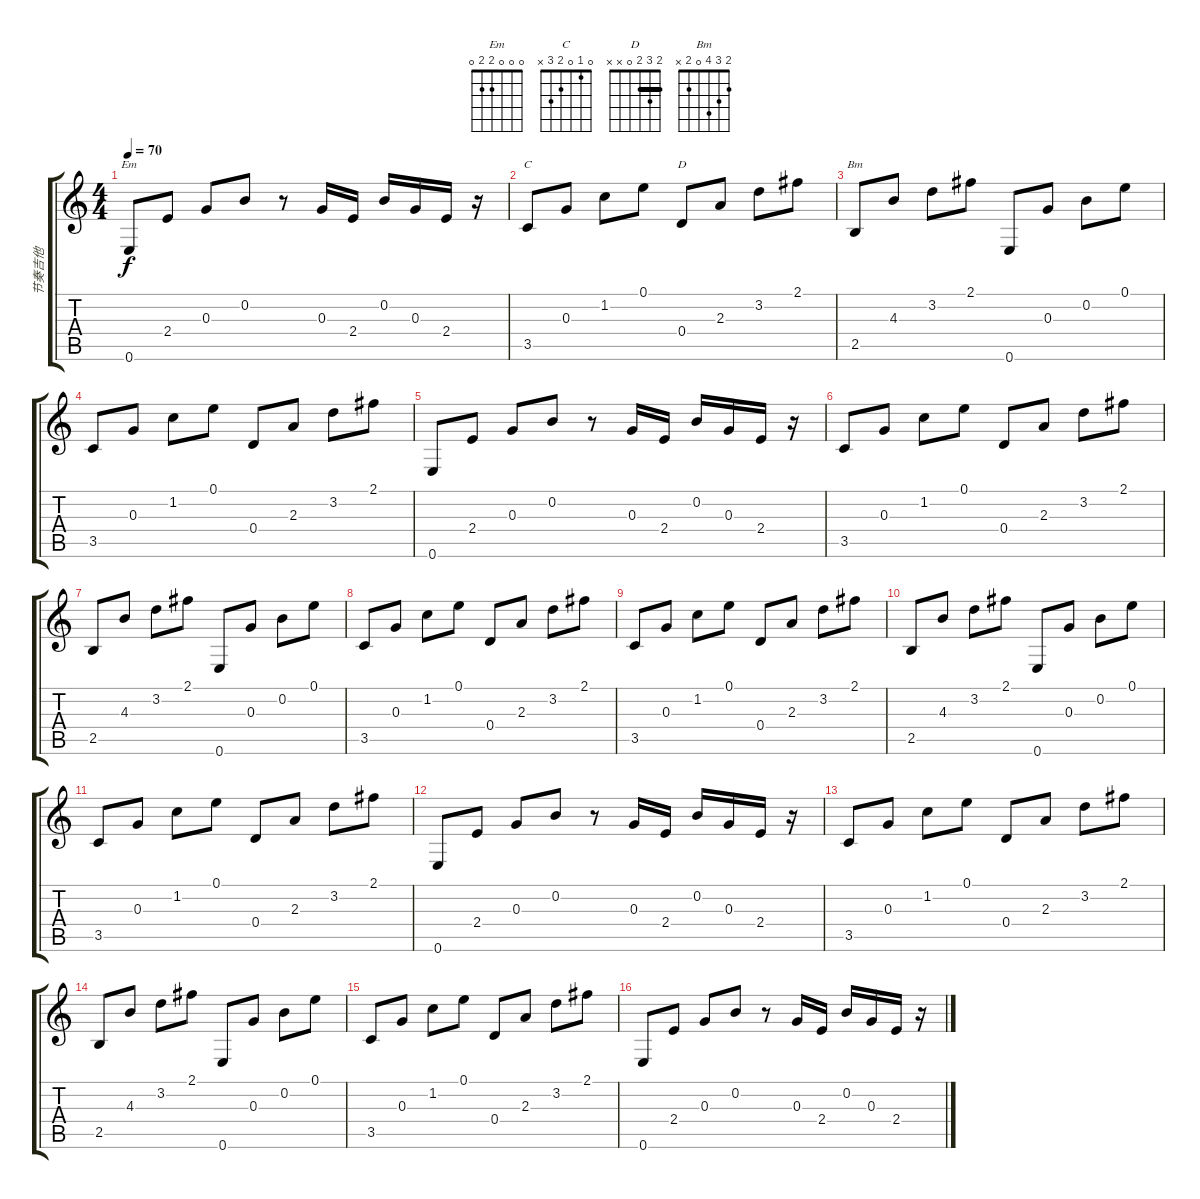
\track ("节奏吉他" "节奏吉他") {instrument acousticguitarsteel}
\staff {score tabs}
\tuning (E4 B3 G3 D3 A2 E2) {hide}
\chord ("Em" 0 0 0 2 2 0)
\chord ("C" 0 1 0 2 3 x)
\chord ("D" 2 3 2 0 x x) {barre 2}
\chord ("Bm" 2 3 4 0 2 x)
\ts (4 4)
\tempo 70
\clef g2
\ks c
0.6.8{ch "Em" dy f} 2.4.8 0.3.8 0.2.8 r.8 0.3.16 2.4.16 0.2.16 0.3.16 2.4.16 r.16 |
3.5.8{ch "C"} 0.3.8 1.2.8 0.1.8 0.4.8{ch "D"} 2.3.8 3.2.8 2.1.8 |
2.5.8{ch "Bm"} 4.3.8 3.2.8 2.1.8 0.6.8 0.3.8 0.2.8 0.1.8 |
3.5.8 0.3.8 1.2.8 0.1.8 0.4.8 2.3.8 3.2.8 2.1.8 |
0.6.8 2.4.8 0.3.8 0.2.8 r.8 0.3.16 2.4.16 0.2.16 0.3.16 2.4.16 r.16 |
3.5.8 0.3.8 1.2.8 0.1.8 0.4.8 2.3.8 3.2.8 2.1.8 |
2.5.8 4.3.8 3.2.8 2.1.8 0.6.8 0.3.8 0.2.8 0.1.8 |
3.5.8 0.3.8 1.2.8 0.1.8 0.4.8 2.3.8 3.2.8 2.1.8 |
3.5.8 0.3.8 1.2.8 0.1.8 0.4.8 2.3.8 3.2.8 2.1.8 |
2.5.8 4.3.8 3.2.8 2.1.8 0.6.8 0.3.8 0.2.8 0.1.8 |
3.5.8 0.3.8 1.2.8 0.1.8 0.4.8 2.3.8 3.2.8 2.1.8 |
0.6.8 2.4.8 0.3.8 0.2.8 r.8 0.3.16 2.4.16 0.2.16 0.3.16 2.4.16 r.16 |
3.5.8 0.3.8 1.2.8 0.1.8 0.4.8 2.3.8 3.2.8 2.1.8 |
2.5.8 4.3.8 3.2.8 2.1.8 0.6.8 0.3.8 0.2.8 0.1.8 |
3.5.8 0.3.8 1.2.8 0.1.8 0.4.8 2.3.8 3.2.8 2.1.8 |
0.6.8 2.4.8 0.3.8 0.2.8 r.8 0.3.16 2.4.16 0.2.16 0.3.16 2.4.16 r.16
